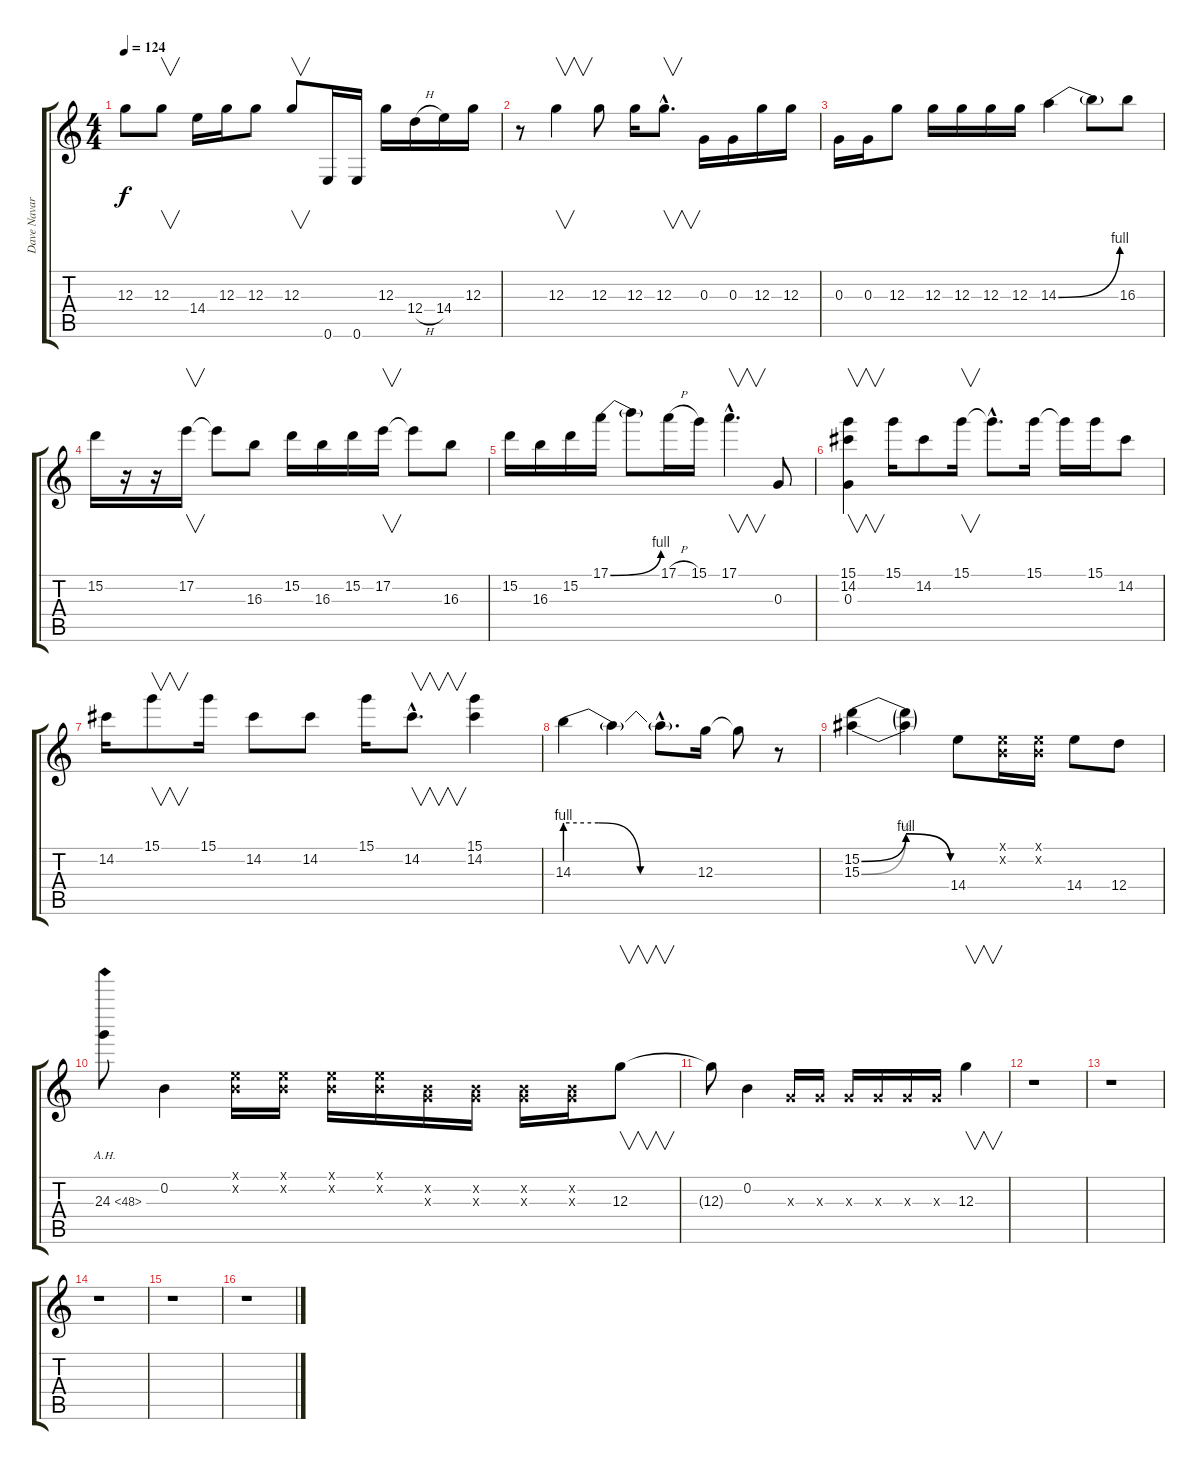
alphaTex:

\track ("Dave Navarro 4" "Dave Navar") {instrument distortionguitar}
\staff {score tabs}
\tuning (E4 B3 G3 D3 A2 E2) {hide}
\ts (4 4)
\tempo 124
\clef g2
\ks c
12.3.8{dy f} 12.3.8{v} 14.4.16 12.3.16 12.3.8 12.3.8{v} 0.6.16 0.6.16 12.3.16 12.4{h}.16 14.4.16 12.3.16 |
r.8 12.3.4{v} 12.3.8 12.3.16 12.3{hac}.8{v d} 0.3.16 0.3.16 12.3.16 12.3.16 |
0.3.16 0.3.16 12.3.8 12.3.16 12.3.16 12.3.16 12.3.16 14.3{be (bend 0 0 60 4)}.4 14.3{t}.8 16.3.8 |
15.2.16 r.16 r.16 17.2.16{v} 17.2{t}.8 16.3.8 15.2.16 16.3.16 15.2.16 17.2.16{v} 17.2{t}.8 16.3.8 |
15.2.16 16.3.16 15.2.16 17.1{be (bend 0 0 60 4)}.16 17.1{t}.8 17.1{h}.16 15.1.16 17.1{hac}.4{v d} 0.3.8 |
(15.1 14.2 0.3).4{v} 15.1.16 14.2.8 15.1.16{v} 15.1{hac t}.8{d} 15.1.16 15.1{t}.16 15.1.16 14.2.8 |
14.2.16 15.1.8{v} 15.1.16 14.2.8 14.2.8 15.1.16 14.2{hac}.8{v d} (15.1 14.2).4 |
14.3{be (custom 0 4 15 4 34 0 60 0)}.4 14.3{t}.4 14.3{hac t}.8{d} 12.3.16 12.3{t}.8 r.8 |
(15.2{be (bendrelease 0 0 10 4 20 4 60 0)} 15.3{be (bendrelease 0 0 10 2 20 2 60 0)}).4 (15.2{t} 15.3{t}).4 14.4.8 (0.1{x} 0.2{x}).16 (0.1{x} 0.2{x}).16 14.4.8 12.4.8 |
24.3{ah 24}.8 0.2.4 (0.1{x} 0.2{x}).16 (0.1{x} 0.2{x}).16 (0.1{x} 0.2{x}).16 (0.1{x} 0.2{x}).16 (0.2{x} 0.3{x}).16 (0.2{x} 0.3{x}).16 (0.2{x} 0.3{x}).16 (0.2{x} 0.3{x}).16 12.3.8{v} |
12.3{t}.8 0.2.4 0.3{x}.16 0.3{x}.16 0.3{x}.16 0.3{x}.16 0.3{x}.16 0.3{x}.16 12.3.4{v} |
r.1 |
r.1 |
r.1 |
r.1 |
r.1
